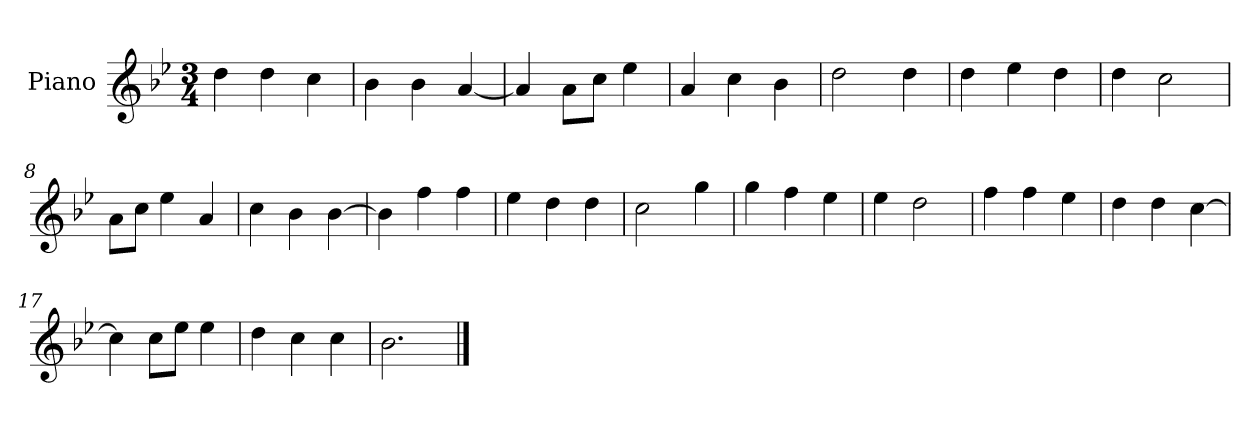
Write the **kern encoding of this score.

**kern
*part1
*staff1
*I"Piano
*I'P-no
*clefG2
*k[b-e-]
*M3/4
*MM175
=1
4dd\
4dd\
4cc\
=2
4b-\
4b-\
[4a/
=3
4a/]
8a\L
8cc\J
4ee-\
=4
4a/
4cc\
4b-\
=5
2dd\
4dd\
=6
4dd\
4ee-\
4dd\
=7
4dd\
2cc\
=8
8a\L
8cc\J
4ee-\
4a/
=9
4cc\
4b-\
[4b-\
=10
4b-\]
4ff\
4ff\
!!LO:LB:g=z
=11
4ee-\
4dd\
4dd\
=12
2cc\
4gg\
=13
4gg\
4ff\
4ee-\
=14
4ee-\
2dd\
=15
4ff\
4ff\
4ee-\
=16
4dd\
4dd\
[4cc\
=17
4cc\]
8cc\L
8ee-\J
4ee-\
=18
4dd\
4cc\
4cc\
=19
2.b-\
==
*-
